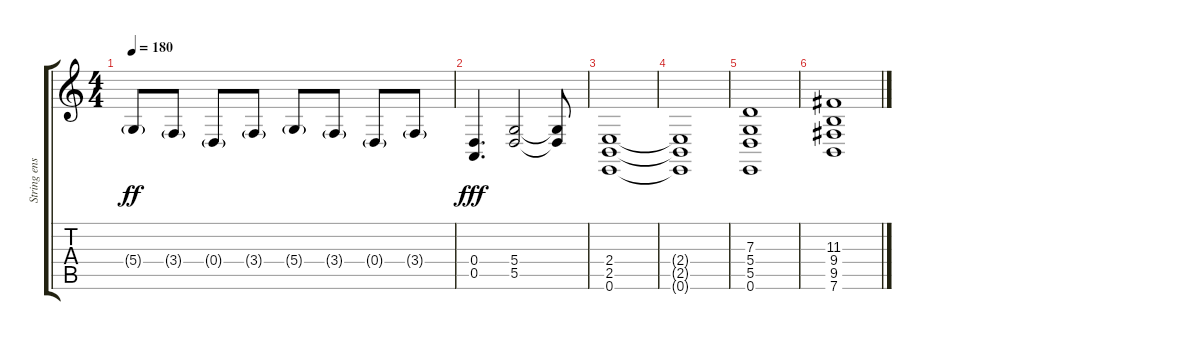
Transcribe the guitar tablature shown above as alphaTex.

\track ("String ensemble" "String ens") {instrument stringensemble1}
\staff {score tabs}
\tuning (E4 B3 G3 D3 A2 E2) {hide}
\ts (4 4)
\tempo 180
\clef g2
\ks c
5.4{g}.8{dy ff} 3.4{g}.8 0.4{g}.8 3.4{g}.8 5.4{g}.8 3.4{g}.8 0.4{g}.8 3.4{g}.8 |
(0.4 0.5).4{d dy fff} (5.4 5.5).2 (5.4{t} 5.5{t}).8 |
(2.4 2.5 0.6).1 |
(2.4{t} 2.5{t} 0.6{t}).1 |
(7.3 5.4 5.5 0.6).1 |
(11.3 9.4 9.5 7.6).1
